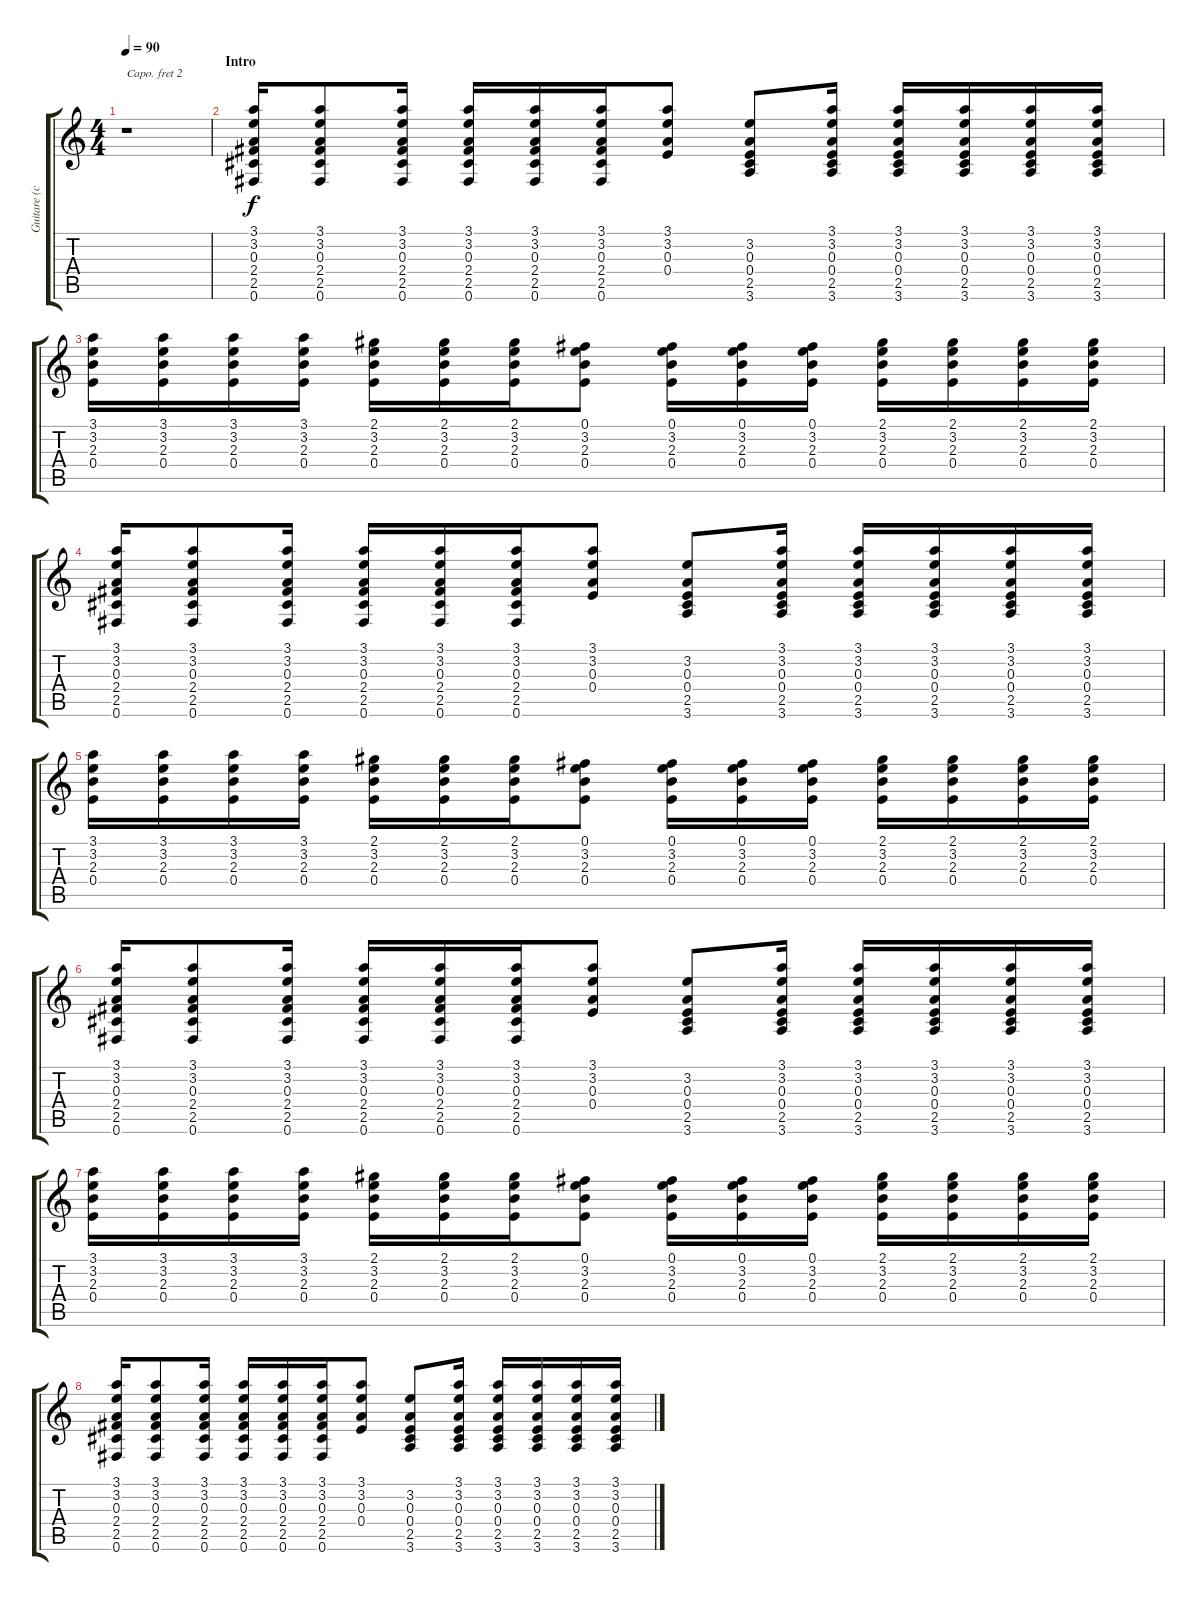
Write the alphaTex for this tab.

\track ("Guitare (capo 2)" "Guitare (c") {instrument acousticguitarsteel}
\staff {score tabs}
\capo 2
\tuning (E4 B3 G3 D3 A2 E2) {hide}
\ts (4 4)
\tempo 90
\clef g2
\ks c
r.1{dy f instrument acousticguitarsteel} |
\section ("" "Intro")
(3.1 3.2 0.3 2.4 2.5 0.6).16 (3.1 3.2 0.3 2.4 2.5 0.6).8 (3.1 3.2 0.3 2.4 2.5 0.6).16 (3.1 3.2 0.3 2.4 2.5 0.6).16 (3.1 3.2 0.3 2.4 2.5 0.6).16 (3.1 3.2 0.3 2.4 2.5 0.6).16 (3.1 3.2 0.3 0.4).8 (3.2 0.3 0.4 2.5 3.6).8 (3.1 3.2 0.3 0.4 2.5 3.6).16 (3.1 3.2 0.3 0.4 2.5 3.6).16 (3.1 3.2 0.3 0.4 2.5 3.6).16 (3.1 3.2 0.3 0.4 2.5 3.6).16 (3.1 3.2 0.3 0.4 2.5 3.6).16 |
(3.1 3.2 2.3 0.4).16 (3.1 3.2 2.3 0.4).16 (3.1 3.2 2.3 0.4).16 (3.1 3.2 2.3 0.4).16 (2.1 3.2 2.3 0.4).16 (2.1 3.2 2.3 0.4).16 (2.1 3.2 2.3 0.4).16 (0.1 3.2 2.3 0.4).8 (0.1 3.2 2.3 0.4).16 (0.1 3.2 2.3 0.4).16 (0.1 3.2 2.3 0.4).16 (2.1 3.2 2.3 0.4).16 (2.1 3.2 2.3 0.4).16 (2.1 3.2 2.3 0.4).16 (2.1 3.2 2.3 0.4).16 |
(3.1 3.2 0.3 2.4 2.5 0.6).16 (3.1 3.2 0.3 2.4 2.5 0.6).8 (3.1 3.2 0.3 2.4 2.5 0.6).16 (3.1 3.2 0.3 2.4 2.5 0.6).16 (3.1 3.2 0.3 2.4 2.5 0.6).16 (3.1 3.2 0.3 2.4 2.5 0.6).16 (3.1 3.2 0.3 0.4).8 (3.2 0.3 0.4 2.5 3.6).8 (3.1 3.2 0.3 0.4 2.5 3.6).16 (3.1 3.2 0.3 0.4 2.5 3.6).16 (3.1 3.2 0.3 0.4 2.5 3.6).16 (3.1 3.2 0.3 0.4 2.5 3.6).16 (3.1 3.2 0.3 0.4 2.5 3.6).16 |
(3.1 3.2 2.3 0.4).16 (3.1 3.2 2.3 0.4).16 (3.1 3.2 2.3 0.4).16 (3.1 3.2 2.3 0.4).16 (2.1 3.2 2.3 0.4).16 (2.1 3.2 2.3 0.4).16 (2.1 3.2 2.3 0.4).16 (0.1 3.2 2.3 0.4).8 (0.1 3.2 2.3 0.4).16 (0.1 3.2 2.3 0.4).16 (0.1 3.2 2.3 0.4).16 (2.1 3.2 2.3 0.4).16 (2.1 3.2 2.3 0.4).16 (2.1 3.2 2.3 0.4).16 (2.1 3.2 2.3 0.4).16 |
(3.1 3.2 0.3 2.4 2.5 0.6).16 (3.1 3.2 0.3 2.4 2.5 0.6).8 (3.1 3.2 0.3 2.4 2.5 0.6).16 (3.1 3.2 0.3 2.4 2.5 0.6).16 (3.1 3.2 0.3 2.4 2.5 0.6).16 (3.1 3.2 0.3 2.4 2.5 0.6).16 (3.1 3.2 0.3 0.4).8 (3.2 0.3 0.4 2.5 3.6).8 (3.1 3.2 0.3 0.4 2.5 3.6).16 (3.1 3.2 0.3 0.4 2.5 3.6).16 (3.1 3.2 0.3 0.4 2.5 3.6).16 (3.1 3.2 0.3 0.4 2.5 3.6).16 (3.1 3.2 0.3 0.4 2.5 3.6).16 |
(3.1 3.2 2.3 0.4).16 (3.1 3.2 2.3 0.4).16 (3.1 3.2 2.3 0.4).16 (3.1 3.2 2.3 0.4).16 (2.1 3.2 2.3 0.4).16 (2.1 3.2 2.3 0.4).16 (2.1 3.2 2.3 0.4).16 (0.1 3.2 2.3 0.4).8 (0.1 3.2 2.3 0.4).16 (0.1 3.2 2.3 0.4).16 (0.1 3.2 2.3 0.4).16 (2.1 3.2 2.3 0.4).16 (2.1 3.2 2.3 0.4).16 (2.1 3.2 2.3 0.4).16 (2.1 3.2 2.3 0.4).16 |
(3.1 3.2 0.3 2.4 2.5 0.6).16 (3.1 3.2 0.3 2.4 2.5 0.6).8 (3.1 3.2 0.3 2.4 2.5 0.6).16 (3.1 3.2 0.3 2.4 2.5 0.6).16 (3.1 3.2 0.3 2.4 2.5 0.6).16 (3.1 3.2 0.3 2.4 2.5 0.6).16 (3.1 3.2 0.3 0.4).8 (3.2 0.3 0.4 2.5 3.6).8 (3.1 3.2 0.3 0.4 2.5 3.6).16 (3.1 3.2 0.3 0.4 2.5 3.6).16 (3.1 3.2 0.3 0.4 2.5 3.6).16 (3.1 3.2 0.3 0.4 2.5 3.6).16 (3.1 3.2 0.3 0.4 2.5 3.6).16
